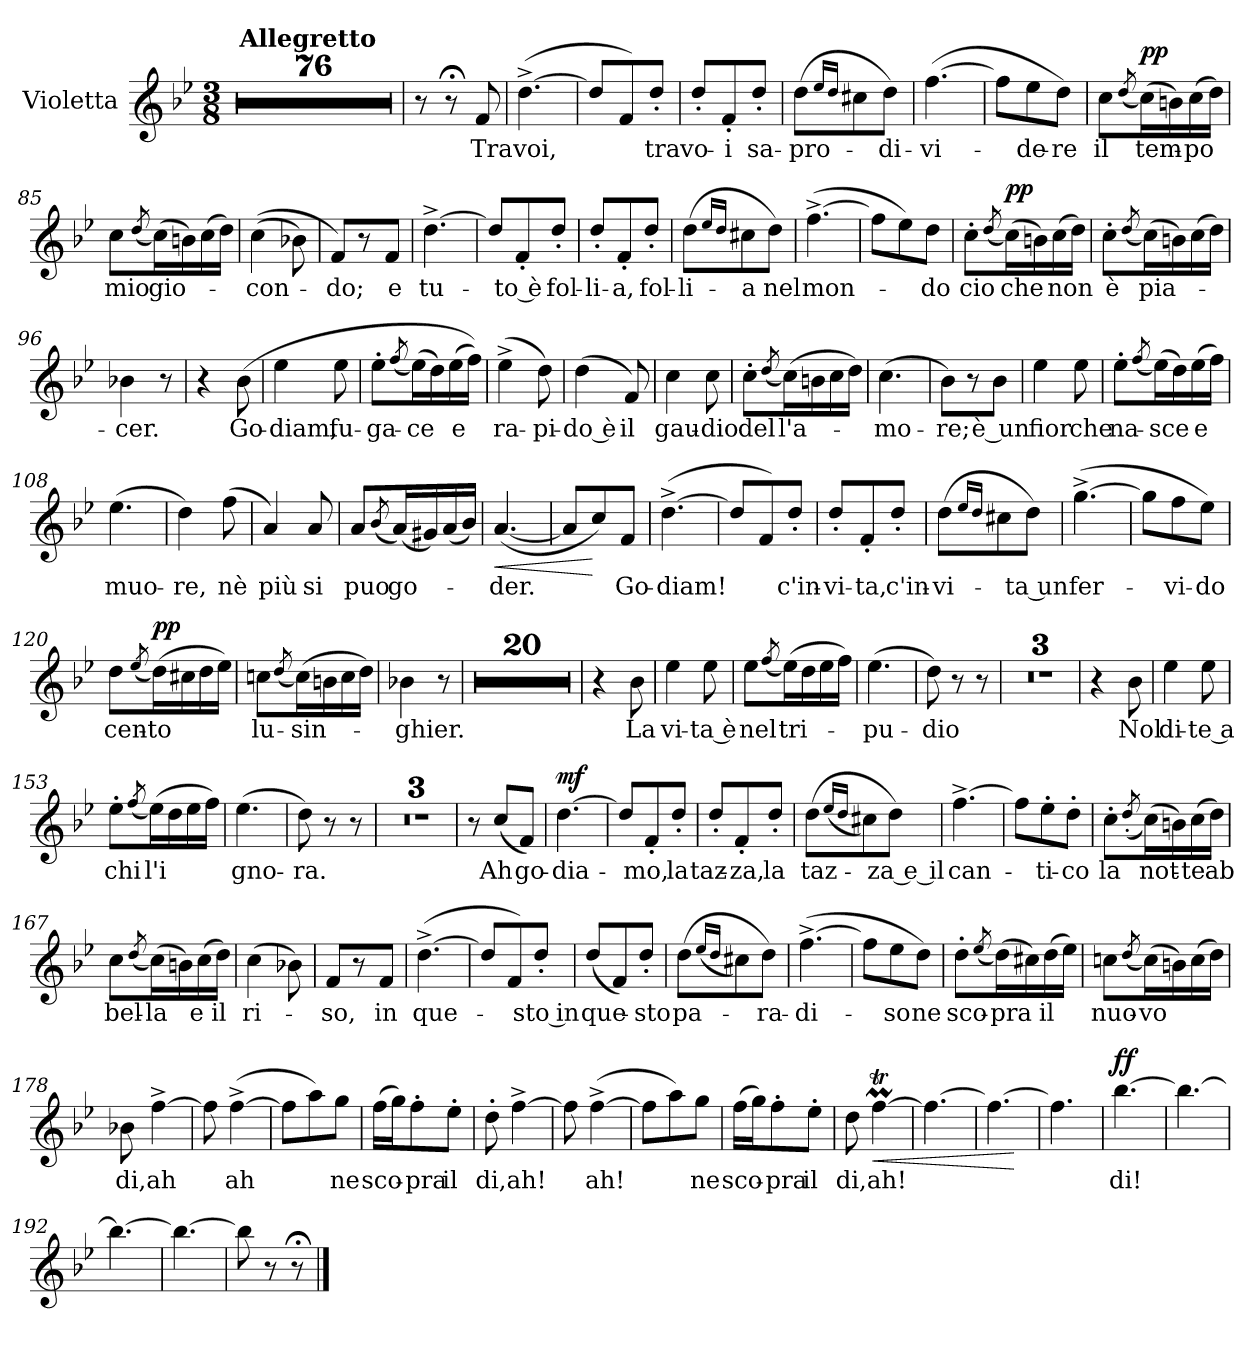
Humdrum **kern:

**kern	**text	**dynam
*part1	*part1	*part1
*staff1	*staff1	*staff1
*I"Violetta	*	*
*I'Vio	*	*
*clefG2	*	*
*k[b-e-]	*	*
*B-:	*	*
*M3/8	*	*
*MM104	*	*
=1	=1	=1
!LO:TX:a:B:t=Allegretto	!	!
4.r	.	.
=2	=2	=2
4.r	.	.
=3	=3	=3
4.r	.	.
=4	=4	=4
4.r	.	.
=5	=5	=5
4.r	.	.
=6	=6	=6
4.r	.	.
=7	=7	=7
4.r	.	.
=8	=8	=8
4.r	.	.
=9	=9	=9
4.r	.	.
=10	=10	=10
4.r	.	.
!!LO:LB:g=z
=11	=11	=11
4.r	.	.
=12	=12	=12
4.r	.	.
=13	=13	=13
4.r	.	.
=14	=14	=14
4.r	.	.
=15	=15	=15
4.r	.	.
=16	=16	=16
4.r	.	.
=17	=17	=17
4.r	.	.
=18	=18	=18
4.r	.	.
=19	=19	=19
4.r	.	.
=20	=20	=20
4.r	.	.
=21	=21	=21
4.r	.	.
!!LO:PB:g=z
=22	=22	=22
4.r	.	.
=23	=23	=23
4.r	.	.
=24	=24	=24
4.r	.	.
=25	=25	=25
4.r	.	.
=26	=26	=26
4.r	.	.
=27	=27	=27
4.r	.	.
=28	=28	=28
4.r	.	.
=29	=29	=29
4.r	.	.
=30	=30	=30
4.r	.	.
!!LO:LB:g=z
=31	=31	=31
4.r	.	.
=32	=32	=32
4.r	.	.
=33	=33	=33
4.r	.	.
=34	=34	=34
4.r	.	.
=35	=35	=35
4.r	.	.
=36	=36	=36
4.r	.	.
=37	=37	=37
4.r	.	.
=38	=38	=38
4.r	.	.
=39	=39	=39
4.r	.	.
!!LO:LB:g=z
=40	=40	=40
4.r	.	.
=41	=41	=41
4.r	.	.
=42	=42	=42
4.r	.	.
=43	=43	=43
4.r	.	.
=44	=44	=44
4.r	.	.
=45	=45	=45
4.r	.	.
=46	=46	=46
4.r	.	.
=47	=47	=47
4.r	.	.
!!LO:LB:g=z
=48	=48	=48
4.r	.	.
=49	=49	=49
4.r	.	.
=50	=50	=50
4.r	.	.
=51	=51	=51
4.r	.	.
=52	=52	=52
4.r	.	.
=53	=53	=53
4.r	.	.
=54	=54	=54
4.r	.	.
=55	=55	=55
4.r	.	.
=56	=56	=56
4.r	.	.
!!LO:LB:g=z
=57	=57	=57
4.r	.	.
=58	=58	=58
4.r	.	.
=59	=59	=59
4.r	.	.
=60	=60	=60
4.r	.	.
=61	=61	=61
4.r	.	.
=62	=62	=62
4.r	.	.
=63	=63	=63
4.r	.	.
=64	=64	=64
4.r	.	.
=65	=65	=65
4.r	.	.
!!LO:PB:g=z
=66	=66	=66
4.r	.	.
=67	=67	=67
4.r	.	.
=68	=68	=68
4.r	.	.
=69	=69	=69
4.r	.	.
=70	=70	=70
4.r	.	.
=71	=71	=71
4.r	.	.
=72	=72	=72
4.r	.	.
!!LO:PB:g=z
=73	=73	=73
4.r	.	.
=74	=74	=74
4.r	.	.
=75	=75	=75
4.r	.	.
=76	=76	=76
4.r	.	.
=77	=77	=77
8r	.	.
8r;<	.	.
8f/	Tra	.
=78	=78	=78
(>[4.dd^\	voi,	.
=79	=79	=79
8dd/L]	.	.
8f/)	.	.
8dd'/J	tra	.
=80	=80	=80
8dd'/L	vo-	.
8f'/	-i	.
8dd'/J	sa-	.
!!LO:LB:g=z
=81	=81	=81
(>8dd\L	-pro-	.
16qee-/LL	.	.
16qdd/JJ	.	.
8cc#X\	.	.
8dd\J)	-di-	.
=82	=82	=82
(>[4.ff\	-vi-	.
=83	=83	=83
8ff\L]	.	.
8ee-\	-de-	.
8dd\J)	-re	.
=84	=84	=84
8cc\L	il	.
(8qdd/	.	.
!	!	!LO:DY:a
(16cc\L)	tem-	pp
16bn\)	.	.
(>16cc\	-po	.
16dd\JJ)	.	.
=85	=85	=85
8cc\L	mio	.
(8qdd/	.	.
(16cc\L)	gio-	.
16bn\)	.	.
(>16cc\	.	.
16dd\JJ)	.	.
=86	=86	=86
(>(>4cc\	-con-	.
8b-X\)	.	.
=87	=87	=87
8f/L)	-do;	.
8r	.	.
8f/J	e	.
=88	=88	=88
[4.dd^\	tu-	.
!!LO:PB:g=z
=89	=89	=89
8dd/L]	.	.
8f'/	to è	.
8dd'/J	fol-	.
=90	=90	=90
8dd'/L	-li-	.
8f'/	-a,	.
8dd'/J	fol-	.
=91	=91	=91
(>8dd\L	-li-	.
16qee-/LL	.	.
16qdd/JJ	.	.
8cc#X\	-a	.
8dd\J)	nel	.
=92	=92	=92
(>[4.ff^\	mon-	.
=93	=93	=93
8ff\L]	.	.
8ee-\)	.	.
8dd\J	-do	.
=94	=94	=94
8cc'\L	cio	.
(8qdd/	.	.
!	!	!LO:DY:a
(16cc\L)	che	pp
16bn\)	.	.
(>16cc\	non	.
16dd\JJ)	.	.
=95	=95	=95
8cc'\L	è	.
(8qdd/	.	.
(16cc\L)	pia-	.
16bn\)	.	.
(>16cc\	.	.
16dd\JJ)	.	.
=96	=96	=96
4b-X\	-cer.	.
8r	.	.
!!LO:LB:g=z
=97	=97	=97
4r	.	.
(8b-\	Go-	.
=98	=98	=98
4ee-\	-diam,	.
8ee-\	fu-	.
=99	=99	=99
8ee-'\L	-ga-	.
(8qff/	.	.
(16ee-\L)	-ce	.
16dd\)	.	.
(>16ee-\	e	.
16ff\JJ))	.	.
=100	=100	=100
(>4ee-^\	ra-	.
8dd\)	-pi-	.
=101	=101	=101
(>4dd\	do è	.
8f/)	il	.
=102	=102	=102
4cc\	gau-	.
8cc\	-dio	.
=103	=103	=103
8cc'\L	del	.
(8qdd/	.	.
(16cc\L)	l'a-	.
16bn\	.	.
16cc\	.	.
16dd\JJ)	.	.
=104	=104	=104
(>4.cc\	-mo-	.
=105	=105	=105
8b-\L)	-re;	.
8r	.	.
8b-\J	è un	.
!!LO:LB:g=z
=106	=106	=106
4ee-\	fior	.
8ee-\	che	.
=107	=107	=107
8ee-'\L	na-	.
(8qff/	.	.
(16ee-\L)	-sce	.
16dd\)	.	.
(>16ee-\	e	.
16ff\JJ)	.	.
=108	=108	=108
(>4.ee-\	muo-	.
=109	=109	=109
4dd\)	-re,	.
(>8ff\	nè	.
=110	=110	=110
4a/)	più	.
8a/	si	.
=111	=111	=111
8a/L	puo	.
(>8qb-/	.	.
(>16a/L)	go-	.
16g#X/)	.	.
(16a/	.	.
16b-/JJ)	.	.
=112	=112	=112
!	!	!LO:HP:b
([4.a/	-der.	<
=113	=113	=113
8a/L]	.	.
8cc/)	.	[
8f/J	Go-	.
=114	=114	=114
(>[4.dd^\	-diam!	.
!!LO:PB:g=z
=115	=115	=115
8dd/L]	.	.
8f/)	.	.
8dd'/J	c'in-	.
=116	=116	=116
8dd'/L	-vi-	.
8f'/	-ta,	.
8dd'/J	c'in-	.
=117	=117	=117
(>8dd\L	-vi-	.
16qee-/LL	.	.
16qdd/JJ	.	.
8cc#X\	.	.
8dd\J)	ta un	.
=118	=118	=118
(>[4.gg^\	fer-	.
=119	=119	=119
8gg\L]	.	.
8ff\	-vi-	.
8ee-\J)	-do	.
=120	=120	=120
8dd\L	cen-	.
(8qee-/	.	.
!	!	!LO:DY:a
(16dd\L)	-to	pp
16cc#X\	.	.
16dd\	.	.
16ee-\JJ)	.	.
=121	=121	=121
8ccn\L	lu-	.
(8qdd/	.	.
(16cc\L)	-sin-	.
16bn\	.	.
16cc\	.	.
16dd\JJ)	.	.
=122	=122	=122
4b-X\	-ghier.	.
8r	.	.
!!LO:PB:g=z
=123	=123	=123
4.r	.	.
=124	=124	=124
4.r	.	.
=125	=125	=125
4.r	.	.
=126	=126	=126
4.r	.	.
=127	=127	=127
4.r	.	.
=128	=128	=128
4.r	.	.
=129	=129	=129
4.r	.	.
=130	=130	=130
4.r	.	.
!!LO:PB:g=z
=131	=131	=131
4.r	.	.
=132	=132	=132
4.r	.	.
=133	=133	=133
4.r	.	.
=134	=134	=134
4.r	.	.
=135	=135	=135
4.r	.	.
=136	=136	=136
4.r	.	.
=137	=137	=137
4.r	.	.
=138	=138	=138
4.r	.	.
=139	=139	=139
4.r	.	.
!!LO:PB:g=z
=140	=140	=140
4.r	.	.
=141	=141	=141
4.r	.	.
=142	=142	=142
4.r	.	.
=143	=143	=143
4r	.	.
8b-\	La	.
=144	=144	=144
4ee-\	vi-	.
8ee-\	ta è	.
=145	=145	=145
8ee-\L	nel	.
(8qff/	.	.
(16ee-\L)	tri-	.
16dd\	.	.
16ee-\	.	.
16ff\JJ)	.	.
=146	=146	=146
(>4.ee-\	-pu-	.
=147	=147	=147
8dd\)	-dio	.
8r	.	.
8r	.	.
!!LO:PB:g=z
=148	=148	=148
4.r	.	.
=149	=149	=149
4.r	.	.
=150	=150	=150
4.r	.	.
=151	=151	=151
4r	.	.
8b-\	Nol	.
=152	=152	=152
4ee-\	di-	.
8ee-\	te a	.
=153	=153	=153
8ee-'\L	chi	.
(8qff/	.	.
(16ee-\L)	l'i	.
16dd\	.	.
16ee-\	.	.
16ff\JJ)	.	.
=154	=154	=154
(>4.ee-\	gno-	.
=155	=155	=155
8dd\)	-ra.	.
8r	.	.
8r	.	.
=156	=156	=156
4.r	.	.
!!LO:PB:g=z
=157	=157	=157
4.r	.	.
=158	=158	=158
4.r	.	.
=159	=159	=159
8r	.	.
(>8cc/L	Ah	.
8f/J)	go-	.
=160	=160	=160
!	!	!LO:DY:a
[4.dd\	-dia-	mf
=161	=161	=161
8dd/L]	.	.
8f'/	-mo,	.
8dd'/J	la	.
=162	=162	=162
8dd'/L	taz-	.
8f'/	-za,	.
8dd'/J	la	.
=163	=163	=163
(>8dd\L	taz-	.
(16qee-/LL	.	.
16qdd/JJ	.	.
8cc#X\)	.	.
8dd\J)	za e il	.
!!LO:PB:g=z
=164	=164	=164
[4.ff^\	can-	.
=165	=165	=165
8ff\L]	.	.
8ee-'\	-ti-	.
8dd'\J	-co	.
=166	=166	=166
8cc'\L	la	.
(8qdd'/	.	.
(16cc\L)	not-	.
16bn\)	.	.
(>16cc\	-te	.
16dd\JJ)	ab	.
=167	=167	=167
8cc\L	bel-	.
(8qdd/	.	.
(16cc\L)	-la	.
16bn\)	.	.
(>16cc\	e	.
16dd\JJ)	il	.
=168	=168	=168
(>4cc\	ri-	.
8b-X\)	.	.
=169	=169	=169
8f/L	-so,	.
8r	.	.
8f/J	in	.
=170	=170	=170
(>[4.dd^\	que-	.
!!LO:PB:g=z
=171	=171	=171
8dd/L]	.	.
8f/)	.	.
8dd'/J	sto in	.
=172	=172	=172
(8dd/L	que-	.
8f/)	.	.
8dd'/J	-sto	.
=173	=173	=173
(>8dd\L	pa-	.
(16qee-/LL	.	.
16qdd/JJ	.	.
8cc#X\)	.	.
8dd\J)	-ra-	.
=174	=174	=174
(>[4.ff^\	-di-	.
=175	=175	=175
8ff\L]	.	.
8ee-\	-so	.
8dd\J)	ne	.
=176	=176	=176
8dd'\L	sco-	.
(8qee-/	.	.
(16dd\L)	-pra	.
16cc#X\)	.	.
(>16dd\	il	.
16ee-\JJ)	.	.
!!LO:PB:g=z
=177	=177	=177
8ccn\L	nuo-	.
(8qdd/	.	.
(16cc\L)	-vo	.
16bn\)	.	.
(>16cc\	.	.
16dd\JJ)	.	.
=178	=178	=178
8b-X\	di,	.
[4ff^\	ah	.
=179	=179	=179
8ff\]	.	.
(>[4ff^\	ah	.
=180	=180	=180
8ff\L]	.	.
8aa\)	.	.
8gg\J	ne	.
=181	=181	=181
(>16ff\LL	sco-	.
16gg\J)	.	.
8ff'\	-pra	.
8ee-'\J	il	.
=182	=182	=182
8dd'\	di,	.
[4ff^\	ah!	.
!!LO:PB:g=z
=183	=183	=183
8ff\]	.	.
(>[4ff^\	ah!	.
=184	=184	=184
8ff\L]	.	.
8aa\)	.	.
8gg\J	ne	.
=185	=185	=185
(>16ff\LL	sco-	.
16gg\J)	.	.
8ff'\	-pra	.
8ee-'\J	il	.
=186	=186	=186
8dd\	di,	.
!	!	!LO:HP:b
[4ffMT\	ah!	<
=187	=187	=187
4.ff\_	.	.
=188	=188	=188
4.ff\_	.	.
.	.	[
=189	=189	=189
4.ff\]	.	.
!!LO:PB:g=z
=190	=190	=190
!	!	!LO:DY:a
[4.bb-\	di!	ff
=191	=191	=191
4.bb-\_	.	.
=192	=192	=192
4.bb-\_	.	.
=193	=193	=193
4.bb-\_	.	.
=194	=194	=194
8bb-\]	.	.
8r	.	.
8r;<	.	.
==	==	==
*-	*-	*-
